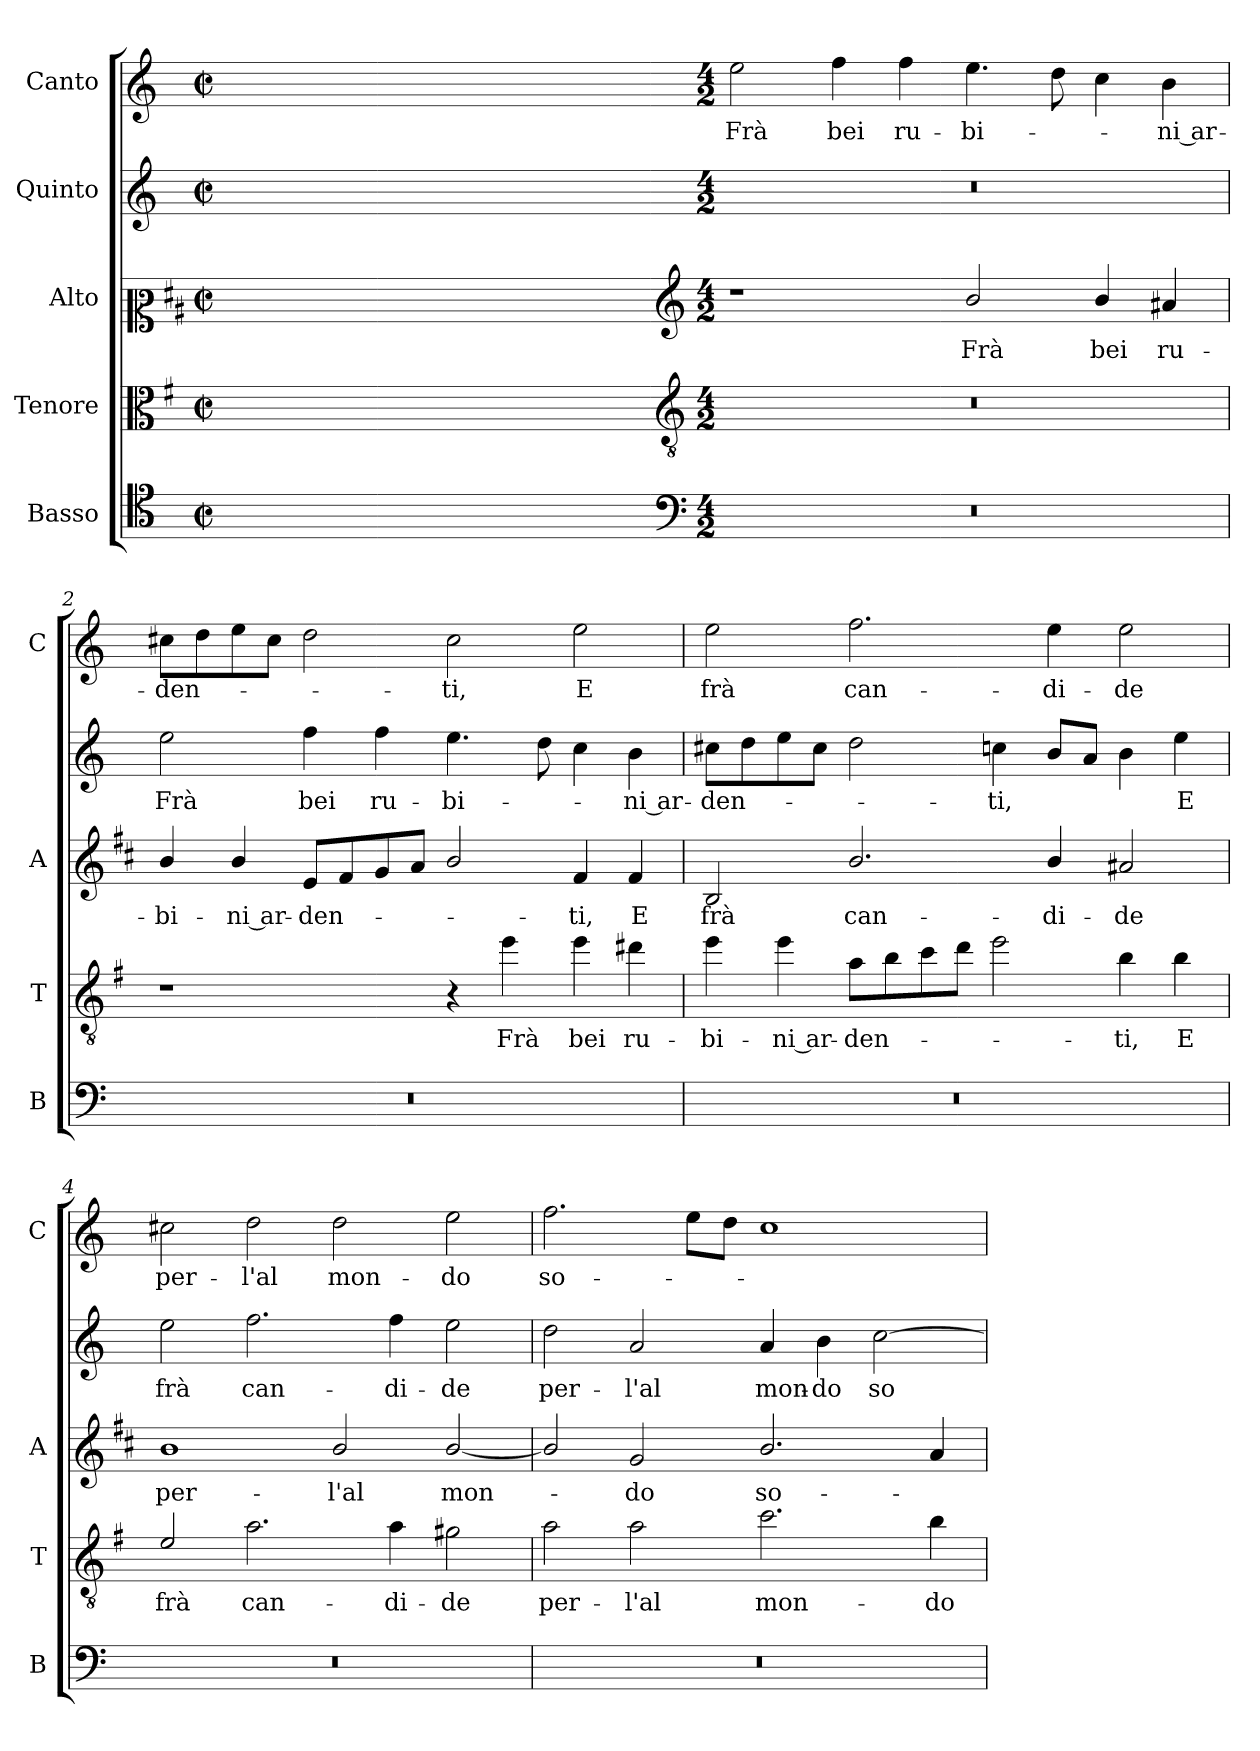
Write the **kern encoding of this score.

**kern	**kern	**text	**kern	**text	**kern	**text	**kern	**text
*part5	*part4	*part4	*part3	*part3	*part2	*part2	*part1	*part1
*staff5	*staff4	*staff4	*staff3	*staff3	*staff2	*staff2	*staff1	*staff1
*I"Basso	*I"Tenore	*	*I"Alto	*	*I"Quinto	*	*I"Canto	*
*I'B	*I'T	*	*I'A	*	*	*	*I'C	*
*clefC4	*clefC3	*	*clefC2	*	*clefG2	*	*clefG2	*
*	*ITrd4c7	*	*ITrd1c2	*	*	*	*	*
*k[]	*k[]	*	*k[]	*	*k[]	*	*k[]	*
*C:	*C:	*	*C:	*	*C:	*	*C:	*
*M2/2	*M2/2	*	*M2/2	*	*M2/2	*	*M2/2	*
*met(c|)	*met(c|)	*	*met(c|)	*	*met(c|)	*	*met(c|)	*
=	=	=	=	=	=	=	=	=
1ryy	1ryy	.	1ryy	.	1ryy	.	1ryy	.
=1X-	=1X-	=1X-	=1X-	=1X-	=1X-	=1X-	=1X-	=1X-
4ryy	4ryy	.	4ryy	.	4ryy	.	4ryy	.
4ryy	4ryy	.	4ryy	.	4ryy	.	4ryy	.
4ryy	4ryy	.	4ryy	.	4ryy	.	4ryy	.
4ryy	4ryy	.	4ryy	.	4ryy	.	4ryy	.
=1-	=1-	=1-	=1-	=1-	=1-	=1-	=1-	=1-
*clefF4	*clefGv2	*	*clefG2	*	*	*	*	*
*M4/2	*M4/2	*	*M4/2	*	*M4/2	*	*M4/2	*
!	!	!	!	!	!	!	!	!LO:LY:b
0r	0r	.	1r	.	0r	.	2ee\	Frà
!	!	!	!	!	!	!	!	!LO:LY:b
.	.	.	.	.	.	.	4ff\	bei
!	!	!	!	!	!	!	!	!LO:LY:b
.	.	.	.	.	.	.	4ff\	ru-
!	!	!	!	!LO:LY:b	!	!	!	!LO:LY:b
.	.	.	2a/	Frà	.	.	4.ee\	-bi-
.	.	.	.	.	.	.	8dd\	.
!	!	!	!	!LO:LY:b	!	!	!	!
.	.	.	4a/	bei	.	.	4cc\	.
!	!	!	!	!LO:LY:b	!	!	!	!LO:LY:b
.	.	.	4g#X/	ru-	.	.	4b\	-ni ar-
=2	=2	=2	=2	=2	=2	=2	=2	=2
!	!	!	!	!LO:LY:b	!	!LO:LY:b	!	!LO:LY:b
0r	1r	.	4a/	-bi-	2ee\	Frà	8cc#X\L	-den-
.	.	.	.	.	.	.	8dd\	.
!	!	!	!	!LO:LY:b	!	!	!	!
.	.	.	4a/	-ni ar-	.	.	8ee\	.
.	.	.	.	.	.	.	8cc#\J	.
!	!	!	!	!LO:LY:b	!	!LO:LY:b	!	!
.	.	.	8d/L	-den-	4ff\	bei	2dd\	.
.	.	.	8e/	.	.	.	.	.
!	!	!	!	!	!	!LO:LY:b	!	!
.	.	.	8f/	.	4ff\	ru-	.	.
.	.	.	8g/J	.	.	.	.	.
!	!	!	!	!	!	!LO:LY:b	!	!LO:LY:b
.	4r	.	2a/	.	4.ee\	-bi-	2cc#\	-ti,
!	!	!LO:LY:b	!	!	!	!	!	!
.	4a\	Frà	.	.	.	.	.	.
.	.	.	.	.	8dd\	.	.	.
!	!	!LO:LY:b	!	!LO:LY:b	!	!	!	!LO:LY:b
.	4a\	bei	4e/	-ti,	4cc\	.	2ee\	E
!	!	!LO:LY:b	!	!LO:LY:b	!	!LO:LY:b	!	!
.	4g#X\	ru-	4e/	E	4b\	-ni ar-	.	.
=3	=3	=3	=3	=3	=3	=3	=3	=3
!	!	!LO:LY:b	!	!LO:LY:b	!	!LO:LY:b	!	!LO:LY:b
0r	4a\	-bi-	2A/	frà	8cc#X\L	-den-	2ee\	frà
.	.	.	.	.	8dd\	.	.	.
!	!	!LO:LY:b	!	!	!	!	!	!
.	4a\	-ni ar-	.	.	8ee\	.	.	.
.	.	.	.	.	8cc#\J	.	.	.
!	!	!LO:LY:b	!	!LO:LY:b	!	!	!	!LO:LY:b
.	8d\L	-den-	2.a/	can-	2dd\	.	2.ff\	can-
.	8e\	.	.	.	.	.	.	.
.	8f\	.	.	.	.	.	.	.
.	8g\J	.	.	.	.	.	.	.
!	!	!	!	!	!	!LO:LY:b	!	!
.	2a\	.	.	.	4ccn\	-ti,	.	.
!	!	!	!	!LO:LY:b	!	!	!	!LO:LY:b
.	.	.	4a/	-di-	8b/L	.	4ee\	-di-
.	.	.	.	.	8a/J	.	.	.
!	!	!LO:LY:b	!	!LO:LY:b	!	!	!	!LO:LY:b
.	4e\	-ti,	2g#X/	-de	4b\	.	2ee\	-de
!	!	!LO:LY:b	!	!	!	!LO:LY:b	!	!
.	4e\	E	.	.	4ee\	E	.	.
!!LO:LB:g=z
=4	=4	=4	=4	=4	=4	=4	=4	=4
!	!	!LO:LY:b	!	!LO:LY:b	!	!LO:LY:b	!	!LO:LY:b
0r	2A/	frà	1a	per-	2ee\	frà	2cc#X\	per-
!	!	!LO:LY:b	!	!	!	!LO:LY:b	!	!LO:LY:b
.	2.d\	can-	.	.	2.ff\	can-	2dd\	-l'al
!	!	!	!	!LO:LY:b	!	!	!	!LO:LY:b
.	.	.	2a/	-l'al	.	.	2dd\	mon-
!	!	!LO:LY:b	!	!	!	!LO:LY:b	!	!
.	4d\	-di-	.	.	4ff\	-di-	.	.
!	!	!LO:LY:b	!	!LO:LY:b	!	!LO:LY:b	!	!LO:LY:b
.	2c#X\	-de	[2a/	mon-	2ee\	-de	2ee\	-do
=5	=5	=5	=5	=5	=5	=5	=5	=5
!	!	!LO:LY:b	!	!	!	!LO:LY:b	!	!LO:LY:b
0r	2d\	per-	2a/]	.	2dd\	per-	2.ff\	so-
!	!	!LO:LY:b	!	!LO:LY:b	!	!LO:LY:b	!	!
.	2d\	-l'al	2f/	-do	2a/	-l'al	.	.
.	.	.	.	.	.	.	8ee\L	.
.	.	.	.	.	.	.	8dd\J	.
!	!	!LO:LY:b	!	!LO:LY:b	!	!LO:LY:b	!	!
.	2.f\	mon-	2.a/	so-	4a/	mon-	1cc	.
!	!	!	!	!	!	!LO:LY:b	!	!
.	.	.	.	.	4b\	-do	.	.
!	!	!	!	!	!	!LO:LY:b	!	!
.	.	.	.	.	[2cc\	so-	.	.
!	!	!LO:LY:b	!	!	!	!	!	!
.	4e\	-do	4g/	.	.	.	.	.
=	=	=	=	=	=	=	=	=
*-	*-	*-	*-	*-	*-	*-	*-	*-
